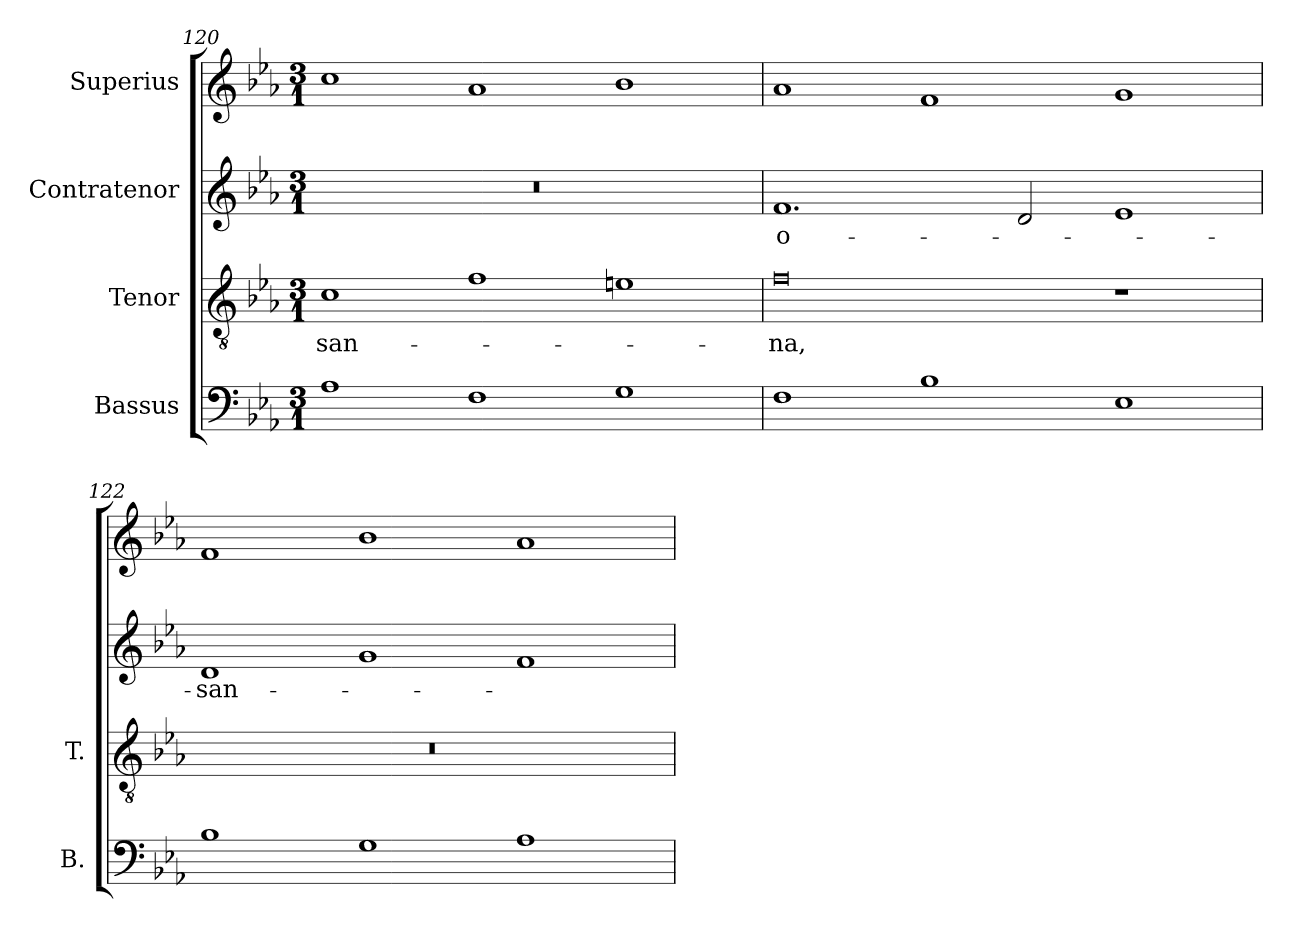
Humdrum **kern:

**kern	**kern	**text	**kern	**text	**kern
*part4	*part3	*part3	*part2	*part2	*part1
*staff4	*staff3	*staff3	*staff2	*staff2	*staff1
*I"Bassus	*I"Tenor	*	*I"Contratenor	*	*I"Superius
*I'B.	*I'T.	*	*	*	*
*clefF4	*clefGv2	*	*clefG2	*	*clefG2
*	*ITrd7c12	*	*ITrd7c12	*	*
*k[b-e-a-]	*k[b-e-a-]	*	*k[b-e-a-]	*	*k[b-e-a-]
*E-:	*E-:	*	*E-:	*	*E-:
*M3/1	*M3/1	*	*M3/1	*	*M3/1
=120	=120	=120	=120	=120	=120
!	!	!LO:LY:b:color=#000000	!LO:N:vis=1	!	!
1A-i	1Ci	-san-	0.r	.	1cci
1Fi	1Fi	.	.	.	1a-i
1Gi	1Ei	.	.	.	1b-i
=121	=121	=121	=121	=121	=121
!	!	!LO:LY:b:color=#000000	!	!	!
!	!	!	!	!LO:LY:b:color=#000000	!
1Fi	0Fi	-na,	1.Fi	o-	1a-i
1B-i	.	.	.	.	1fi
.	.	.	2Di/	.	.
1E-i	1r	.	1E-i	.	1gi
!!LO:PB:g=z
=122	=122	=122	=122	=122	=122
!	!LO:N:vis=1	!	!	!	!
!	!	!	!	!LO:LY:b:color=#000000	!
1B-i	0.r	.	1Di	-san-	1fi
1Gi	.	.	1Gi	.	1b-i
1A-i	.	.	1Fi	.	1a-i
=	=	=	=	=	=
*-	*-	*-	*-	*-	*-
